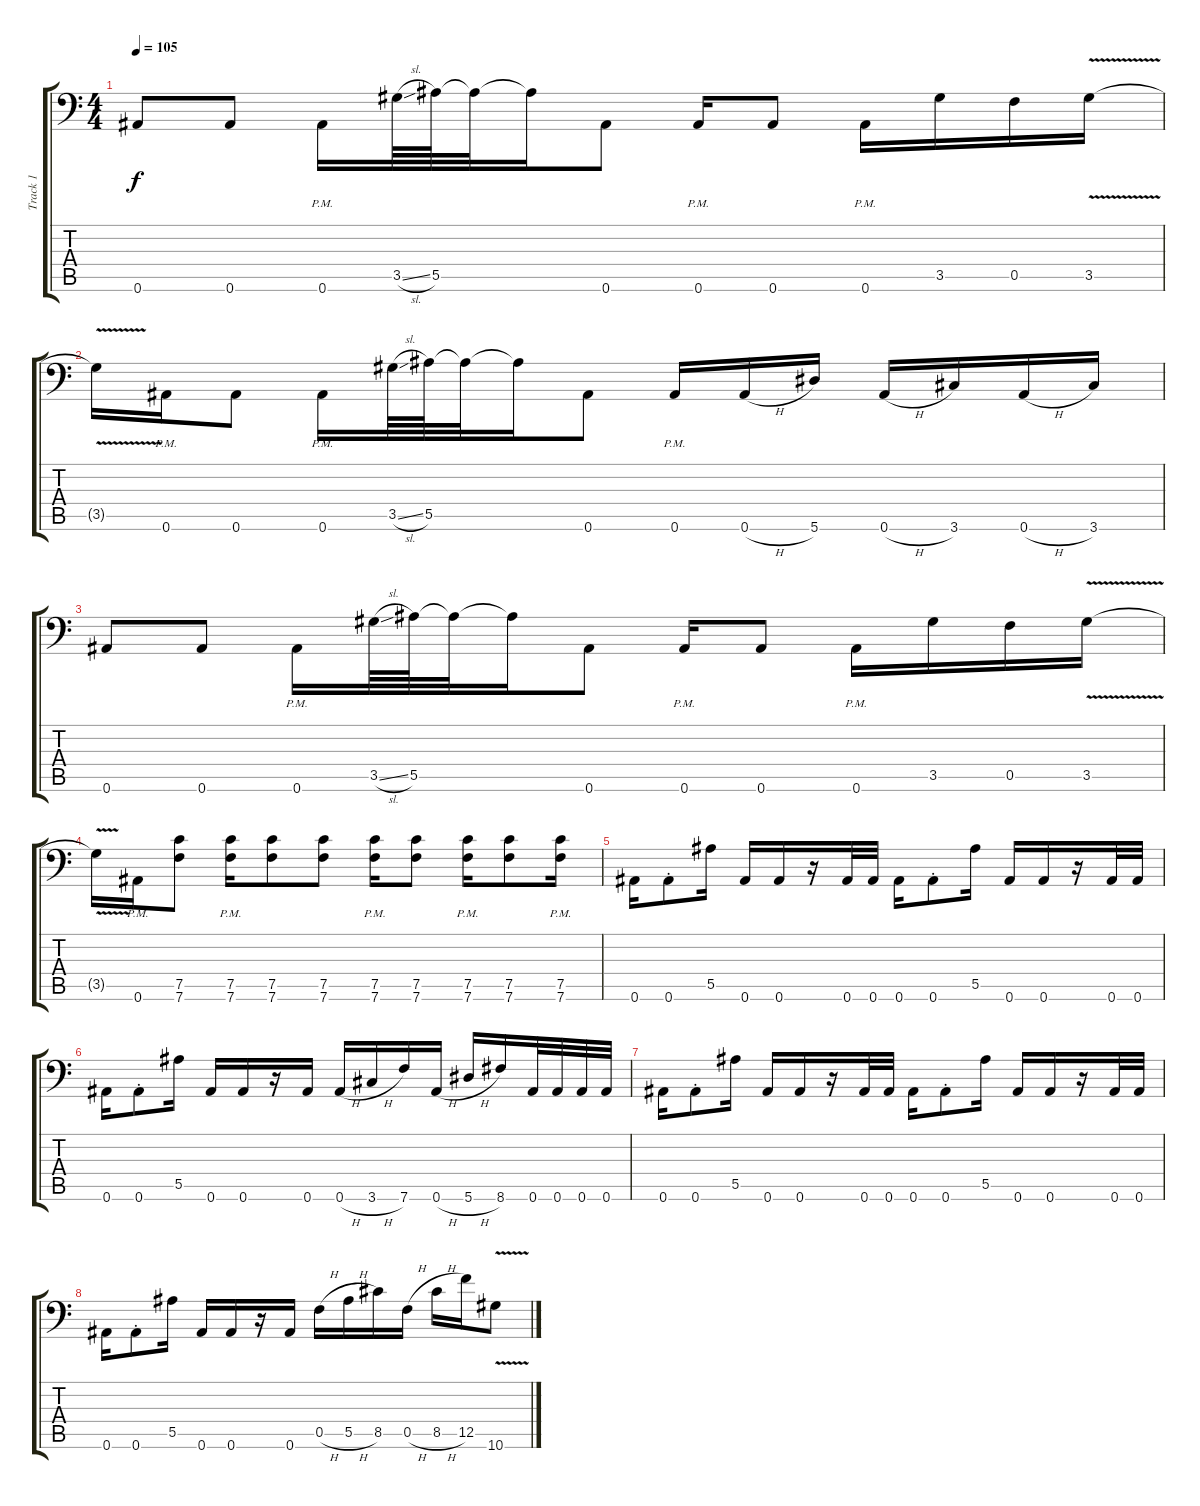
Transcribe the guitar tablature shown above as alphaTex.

\track ("Track 1" "Track 1") {instrument distortionguitar}
\staff {score tabs}
\tuning (C4 G3 Eb3 Bb2 F2 Bb1) {hide}
\ts (4 4)
\tempo 105
\clef f4
\ks c
0.6.8{dy f} 0.6.8 0.6{pm}.16 3.5{sl}.64 5.5.64 5.5{t}.32 5.5{t}.16 0.6.8 0.6{pm}.16 0.6.8 0.6{pm}.16 3.5.16 0.5.16 3.5{v}.16 |
3.5{t}.16 0.6{pm}.16 0.6.8 0.6{pm}.16 3.5{sl}.64 5.5.64 5.5{t}.32 5.5{t}.16 0.6.8 0.6{pm}.16 0.6{h}.16 5.6.16 0.6{h}.16 3.6.16 0.6{h}.16 3.6.16 |
0.6.8 0.6.8 0.6{pm}.16 3.5{sl}.64 5.5.64 5.5{t}.32 5.5{t}.16 0.6.8 0.6{pm}.16 0.6.8 0.6{pm}.16 3.5.16 0.5.16 3.5{v}.16 |
3.5{t}.16 0.6{pm}.16 (7.5 7.6).8 (7.5{pm} 7.6).16 (7.5 7.6).8 (7.5 7.6).8 (7.5 7.6{pm}).16 (7.5 7.6).8 (7.5{pm} 7.6).16 (7.5 7.6).8 (7.5{pm} 7.6).16 |
0.6.16 0.6{st}.8 5.5.16 0.6.16 0.6.16 r.16 0.6.32 0.6.32 0.6.16 0.6{st}.8 5.5.16 0.6.16 0.6.16 r.16 0.6.32 0.6.32 |
0.6.16 0.6{st}.8 5.5.16 0.6.16 0.6.16 r.16 0.6.16 0.6{h}.16 3.6{h}.16 7.6.16 0.6{h}.16 5.6{h}.16 8.6.16 0.6.32 0.6.32 0.6.32 0.6.32 |
0.6.16 0.6{st}.8 5.5.16 0.6.16 0.6.16 r.16 0.6.32 0.6.32 0.6.16 0.6{st}.8 5.5.16 0.6.16 0.6.16 r.16 0.6.32 0.6.32 |
0.6.16 0.6{st}.8 5.5.16 0.6.16 0.6.16 r.16 0.6.16 0.5{h}.16 5.5{h}.16 8.5.16 0.5{h}.16 8.5{h}.16 12.5.16 10.6{v}.8
